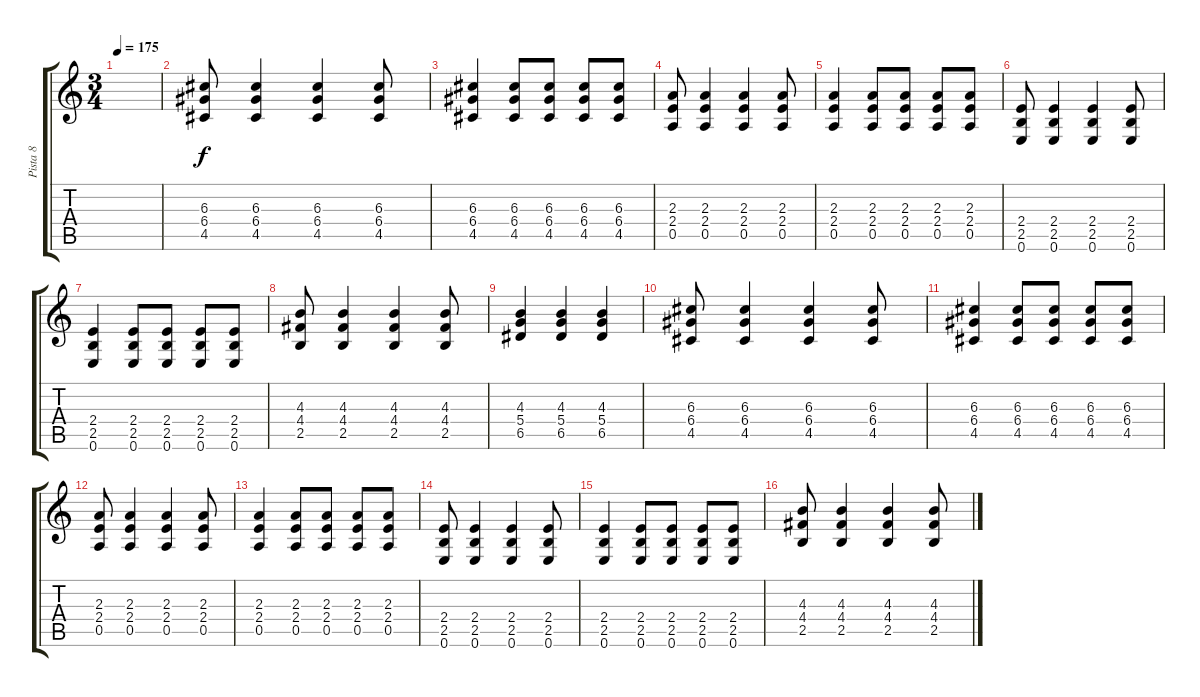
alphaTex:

\track ("Pista 8" "Pista 8") {instrument overdrivenguitar}
\staff {score tabs}
\tuning (E4 B3 G3 D3 A2 E2) {hide}
\ts (3 4)
\tempo 175
\clef g2
\ks c
|
(6.3 6.4 4.5).8 (6.3 6.4 4.5).4 (6.3 6.4 4.5).4 (6.3 6.4 4.5).8 |
(6.3 6.4 4.5).4 (6.3 6.4 4.5).8 (6.3 6.4 4.5).8 (6.3 6.4 4.5).8 (6.3 6.4 4.5).8 |
(2.3 2.4 0.5).8 (2.3 2.4 0.5).4 (2.3 2.4 0.5).4 (2.3 2.4 0.5).8 |
(2.3 2.4 0.5).4 (2.3 2.4 0.5).8 (2.3 2.4 0.5).8 (2.3 2.4 0.5).8 (2.3 2.4 0.5).8 |
(2.4 2.5 0.6).8 (2.4 2.5 0.6).4 (2.4 2.5 0.6).4 (2.4 2.5 0.6).8 |
(2.4 2.5 0.6).4 (2.4 2.5 0.6).8 (2.4 2.5 0.6).8 (2.4 2.5 0.6).8 (2.4 2.5 0.6).8 |
(4.3 4.4 2.5).8 (4.3 4.4 2.5).4 (4.3 4.4 2.5).4 (4.3 4.4 2.5).8 |
(4.3 5.4 6.5).4 (4.3 5.4 6.5).4 (4.3 5.4 6.5).4 |
(6.3 6.4 4.5).8 (6.3 6.4 4.5).4 (6.3 6.4 4.5).4 (6.3 6.4 4.5).8 |
(6.3 6.4 4.5).4 (6.3 6.4 4.5).8 (6.3 6.4 4.5).8 (6.3 6.4 4.5).8 (6.3 6.4 4.5).8 |
(2.3 2.4 0.5).8 (2.3 2.4 0.5).4 (2.3 2.4 0.5).4 (2.3 2.4 0.5).8 |
(2.3 2.4 0.5).4 (2.3 2.4 0.5).8 (2.3 2.4 0.5).8 (2.3 2.4 0.5).8 (2.3 2.4 0.5).8 |
(2.4 2.5 0.6).8 (2.4 2.5 0.6).4 (2.4 2.5 0.6).4 (2.4 2.5 0.6).8 |
(2.4 2.5 0.6).4 (2.4 2.5 0.6).8 (2.4 2.5 0.6).8 (2.4 2.5 0.6).8 (2.4 2.5 0.6).8 |
(4.3 4.4 2.5).8 (4.3 4.4 2.5).4 (4.3 4.4 2.5).4 (4.3 4.4 2.5).8
